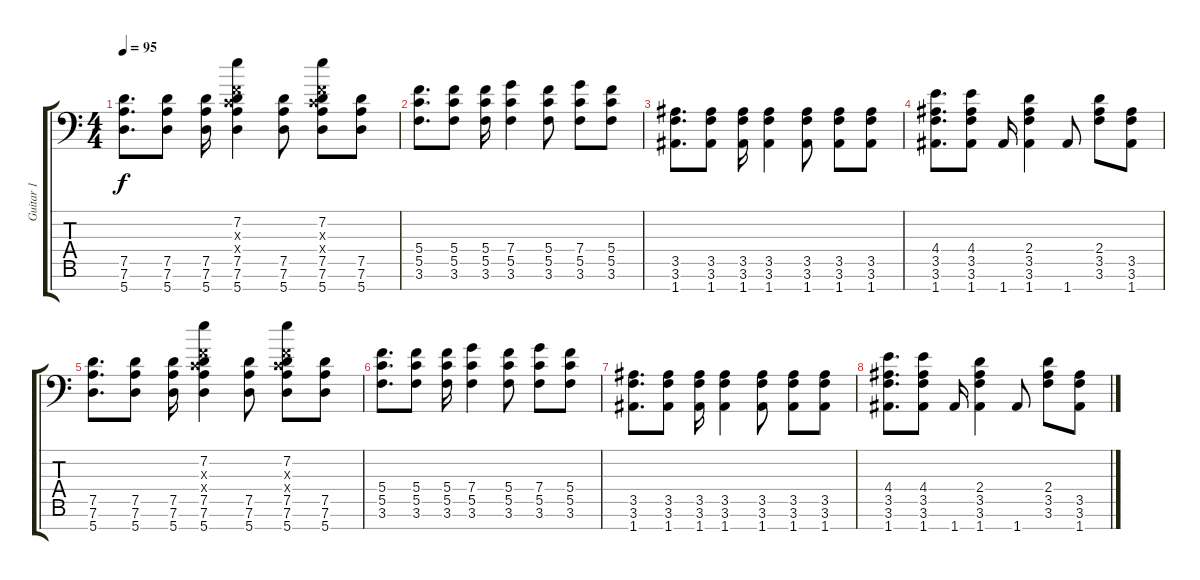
\track ("Guitar 1" "Guitar 1") {instrument distortionguitar}
\staff {score tabs}
\tuning (D4 A3 F3 C3 G2 D2 A1) {hide}
\ts (4 4)
\tempo 95
\clef f4
\ks c
(7.5 7.6 5.7).8{d dy f} (7.5 7.6 5.7).8 (7.5 7.6 5.7).16 (7.2 0.3{x} 0.4{x} 7.5 7.6 5.7).4 (7.5 7.6 5.7).8 (7.2 0.3{x} 0.4{x} 7.5 7.6 5.7).8 (7.5 7.6 5.7).8 |
(5.4 5.5 3.6).8{d} (5.4 5.5 3.6).8 (5.4 5.5 3.6).16 (7.4 5.5 3.6).4 (5.4 5.5 3.6).8 (7.4 5.5 3.6).8 (5.4 5.5 3.6).8 |
(3.5 3.6 1.7).8{d} (3.5 3.6 1.7).8 (3.5 3.6 1.7).16 (3.5 3.6 1.7).4 (3.5 3.6 1.7).8 (3.5 3.6 1.7).8 (3.5 3.6 1.7).8 |
(4.4 3.5 3.6 1.7).8{d} (4.4 3.5 3.6 1.7).8 1.7.16 (2.4 3.5 3.6 1.7).4 1.7.8 (2.4 3.5 3.6).8 (3.5 3.6 1.7).8 |
(7.5 7.6 5.7).8{d} (7.5 7.6 5.7).8 (7.5 7.6 5.7).16 (7.2 0.3{x} 0.4{x} 7.5 7.6 5.7).4 (7.5 7.6 5.7).8 (7.2 0.3{x} 0.4{x} 7.5 7.6 5.7).8 (7.5 7.6 5.7).8 |
(5.4 5.5 3.6).8{d} (5.4 5.5 3.6).8 (5.4 5.5 3.6).16 (7.4 5.5 3.6).4 (5.4 5.5 3.6).8 (7.4 5.5 3.6).8 (5.4 5.5 3.6).8 |
(3.5 3.6 1.7).8{d} (3.5 3.6 1.7).8 (3.5 3.6 1.7).16 (3.5 3.6 1.7).4 (3.5 3.6 1.7).8 (3.5 3.6 1.7).8 (3.5 3.6 1.7).8 |
(4.4 3.5 3.6 1.7).8{d} (4.4 3.5 3.6 1.7).8 1.7.16 (2.4 3.5 3.6 1.7).4 1.7.8 (2.4 3.5 3.6).8 (3.5 3.6 1.7).8
